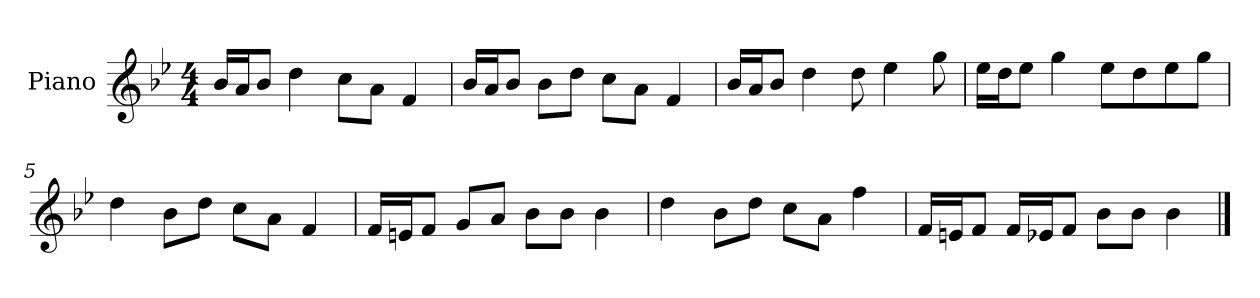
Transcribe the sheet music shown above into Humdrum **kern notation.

**kern
*part1
*staff1
*I"Piano
*I'P-no
*clefG2
*k[b-e-]
*M4/4
*MM90
=1
16b-/LL
16a/J
8b-/J
4dd\
8cc\L
8a\J
4f/
=2
16b-/LL
16a/J
8b-/J
8b-\L
8dd\J
8cc\L
8a\J
4f/
=3
16b-/LL
16a/J
8b-/J
4dd\
8dd\
4ee-\
8gg\
=4
16ee-\LL
16dd\J
8ee-\J
4gg\
8ee-\L
8dd\
8ee-\
8gg\J
=5
4dd\
8b-\L
8dd\J
8cc\L
8a\J
4f/
!!LO:LB:g=z
=6
16f/LL
16en/J
8f/J
8g/L
8a/J
8b-\L
8b-\J
4b-\
=7
4dd\
8b-\L
8dd\J
8cc\L
8a\J
4ff\
=8
16f/LL
16en/J
8f/J
16f/LL
16e-X/J
8f/J
8b-\L
8b-\J
4b-\
==
*-
